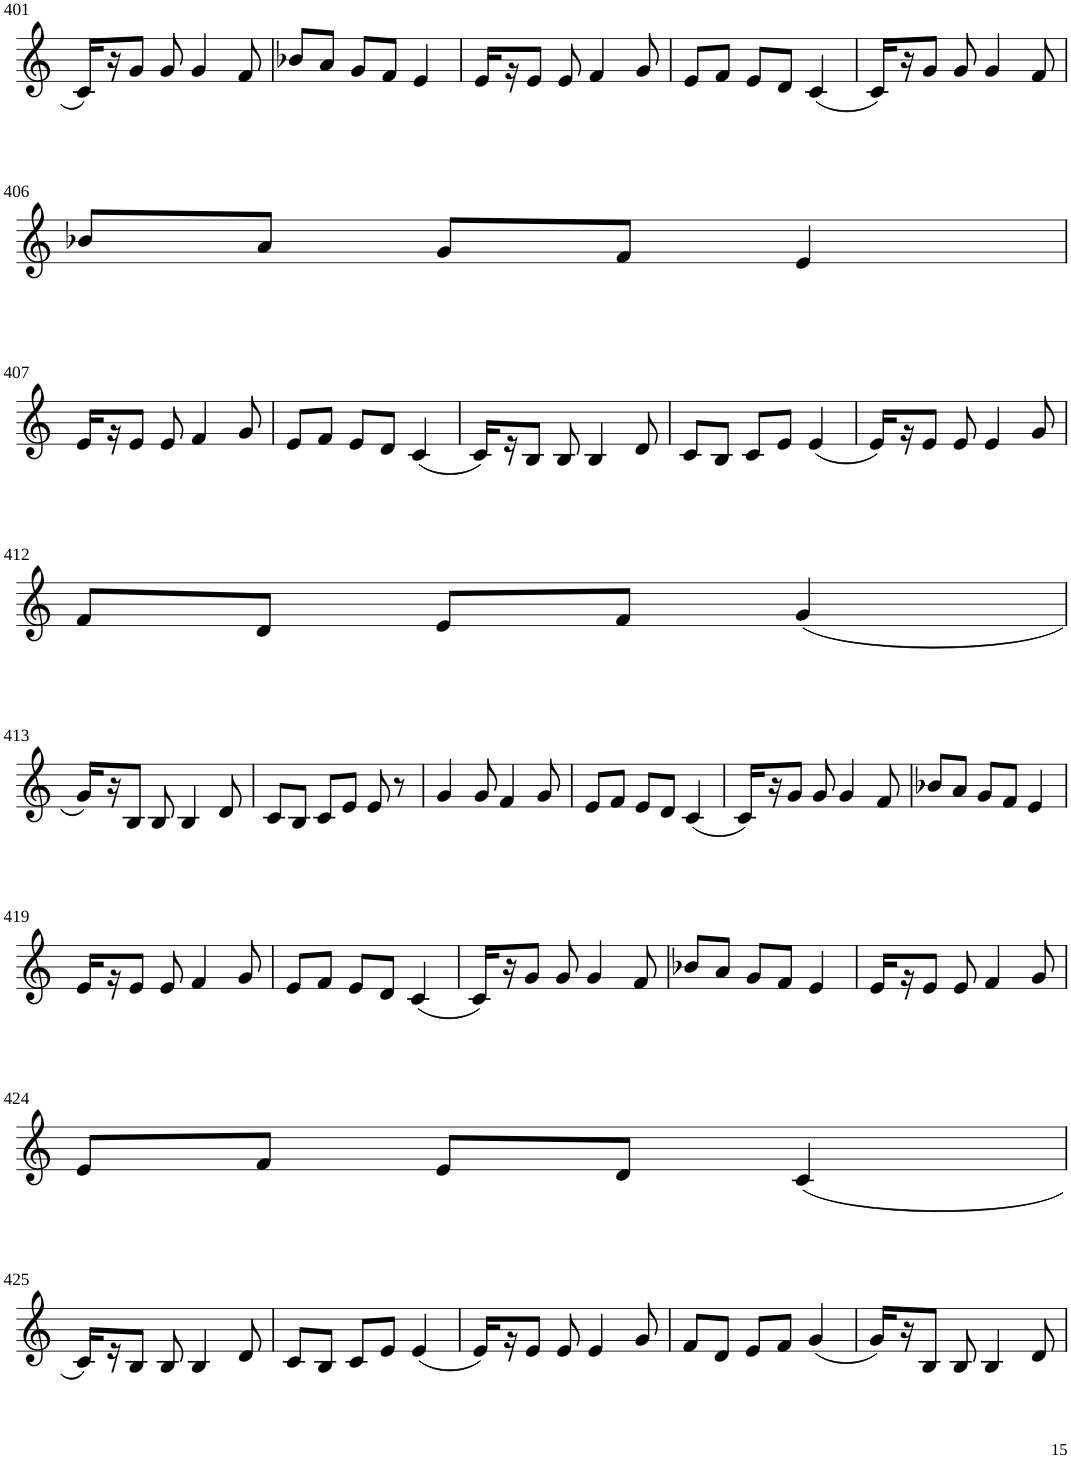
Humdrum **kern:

**kern
*part1
*staff1
*I"Violin
!!LO:PB:g=z
*clefG2
*k[]
*M3/4
=401
16c/LL
16r
8g/J
8g/
4g/
8f/
=402
8b-X/L
8a/J
8g/L
8f/J
4e/
=403
16e/LL
16r
8e/J
8e/
4f/
8g/
=404
8e/L
8f/J
8e/L
8d/J
(4c/
=405
16c/LL)
16r
8g/J
8g/
4g/
8f/
!!LO:LB:g=z
=406
8b-X/L
8a/J
8g/L
8f/J
4e/
!!LO:LB:g=z
=407
16e/LL
16r
8e/J
8e/
4f/
8g/
=408
8e/L
8f/J
8e/L
8d/J
(4c/
=409
16c/LL)
16r
8B/J
8B/
4B/
8d/
=410
8c/L
8B/J
8c/L
8e/J
(4e/
=411
16e/LL)
16r
8e/J
8e/
4e/
8g/
!!LO:LB:g=z
=412
8f/L
8d/J
8e/L
8f/J
(4g/
!!LO:LB:g=z
=413
16g/LL)
16r
8B/J
8B/
4B/
8d/
=414
8c/L
8B/J
8c/L
8e/J
8e/
8r
=415
4g/
8g/
4f/
8g/
=416
8e/L
8f/J
8e/L
8d/J
(4c/
=417
16c/LL)
16r
8g/J
8g/
4g/
8f/
=418
8b-X/L
8a/J
8g/L
8f/J
4e/
!!LO:LB:g=z
=419
16e/LL
16r
8e/J
8e/
4f/
8g/
=420
8e/L
8f/J
8e/L
8d/J
(4c/
=421
16c/LL)
16r
8g/J
8g/
4g/
8f/
=422
8b-X/L
8a/J
8g/L
8f/J
4e/
=423
16e/LL
16r
8e/J
8e/
4f/
8g/
!!LO:LB:g=z
=424
8e/L
8f/J
8e/L
8d/J
(4c/
!!LO:LB:g=z
=425
16c/LL)
16r
8B/J
8B/
4B/
8d/
=426
8c/L
8B/J
8c/L
8e/J
(4e/
=427
16e/LL)
16r
8e/J
8e/
4e/
8g/
=428
8f/L
8d/J
8e/L
8f/J
(4g/
=429
16g/LL)
16r
8B/J
8B/
4B/
8d/
=
*-
